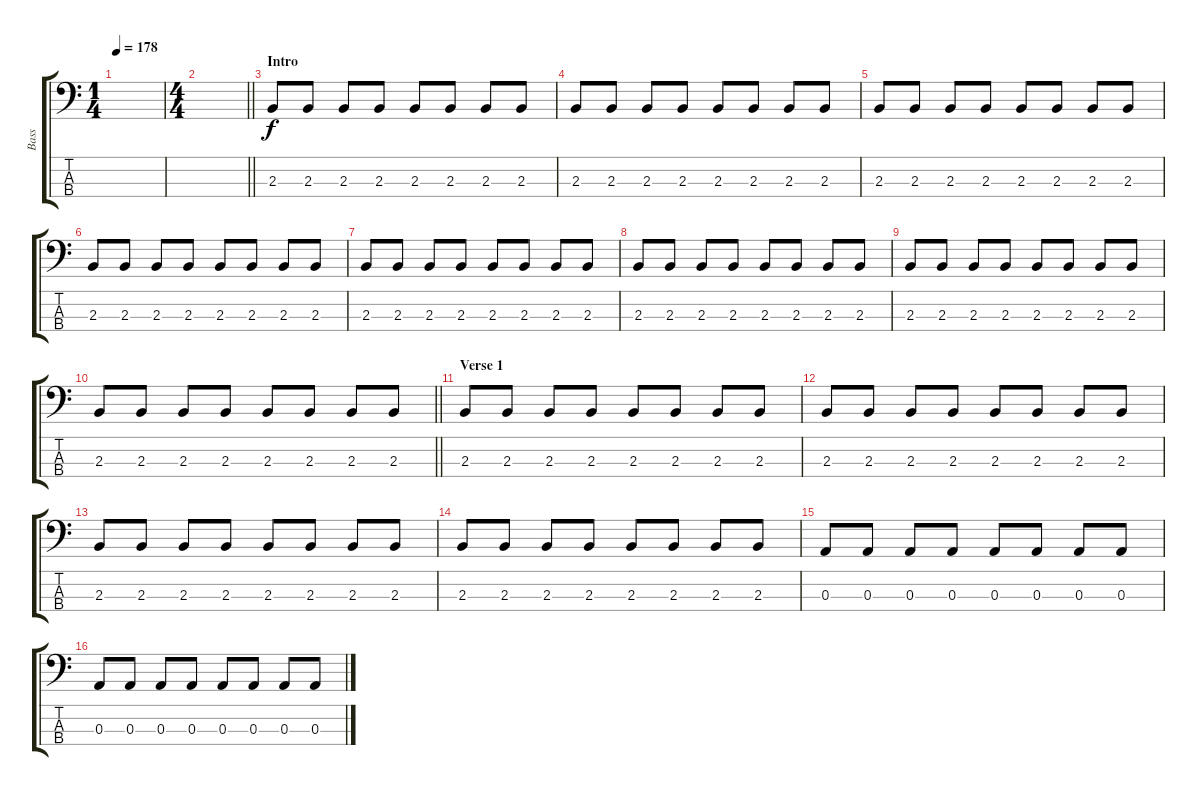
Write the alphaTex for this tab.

\track ("Bass                " "Bass      ") {instrument electricbassfinger}
\staff {score tabs}
\tuning (G2 D2 A1 E1) {hide}
\ts (1 4)
\tempo 178
\clef f4
\ks c
|
\ts (4 4)
\barLineRight lightlight
|
\section ("" "Intro")
2.3.8 2.3.8 2.3.8 2.3.8 2.3.8 2.3.8 2.3.8 2.3.8 |
2.3.8 2.3.8 2.3.8 2.3.8 2.3.8 2.3.8 2.3.8 2.3.8 |
2.3.8 2.3.8 2.3.8 2.3.8 2.3.8 2.3.8 2.3.8 2.3.8 |
2.3.8 2.3.8 2.3.8 2.3.8 2.3.8 2.3.8 2.3.8 2.3.8 |
2.3.8 2.3.8 2.3.8 2.3.8 2.3.8 2.3.8 2.3.8 2.3.8 |
2.3.8 2.3.8 2.3.8 2.3.8 2.3.8 2.3.8 2.3.8 2.3.8 |
2.3.8 2.3.8 2.3.8 2.3.8 2.3.8 2.3.8 2.3.8 2.3.8 |
\barLineRight lightlight
2.3.8 2.3.8 2.3.8 2.3.8 2.3.8 2.3.8 2.3.8 2.3.8 |
\section ("" "Verse 1")
2.3.8 2.3.8 2.3.8 2.3.8 2.3.8 2.3.8 2.3.8 2.3.8 |
2.3.8 2.3.8 2.3.8 2.3.8 2.3.8 2.3.8 2.3.8 2.3.8 |
2.3.8 2.3.8 2.3.8 2.3.8 2.3.8 2.3.8 2.3.8 2.3.8 |
2.3.8 2.3.8 2.3.8 2.3.8 2.3.8 2.3.8 2.3.8 2.3.8 |
0.3.8 0.3.8 0.3.8 0.3.8 0.3.8 0.3.8 0.3.8 0.3.8 |
0.3.8 0.3.8 0.3.8 0.3.8 0.3.8 0.3.8 0.3.8 0.3.8
